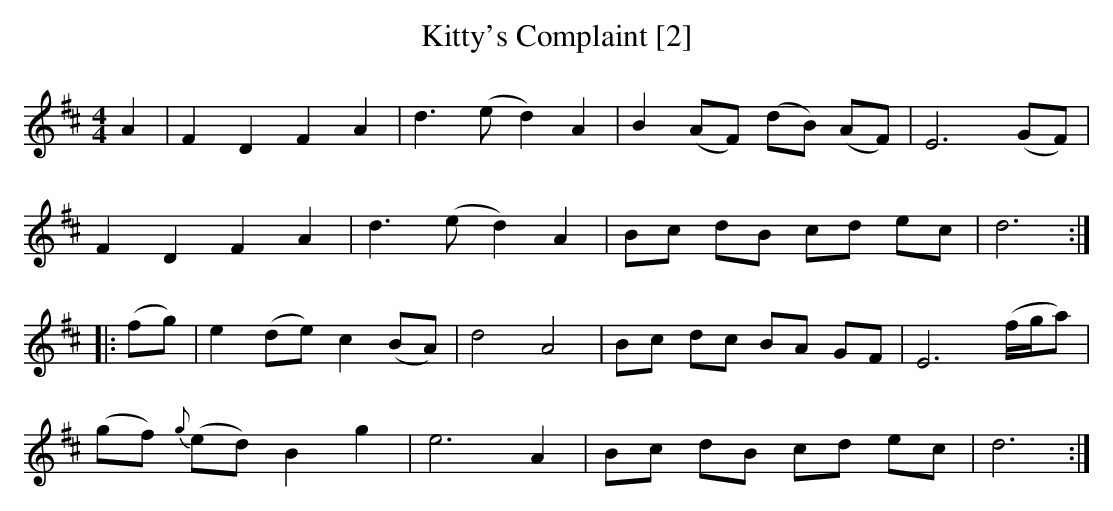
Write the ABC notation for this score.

X:1
T:Kitty's Complaint [2]
M:4/4
L:1/8
K:D
A2|F2D2F2A2|d3 (e d2)A2|B2 (AF) (dB) (AF)|E6 (GF)|
F2D2F2A2|d3 (e d2)A2|Bc dB cd ec|d6:|
|:(fg)|e2 (de) c2 (BA)|d4 A4|Bc dc BA GF|E6 (f/g/a)|
(gf) {g}(ed) B2g2|e6 A2|Bc dB cd ec|d6:|]
